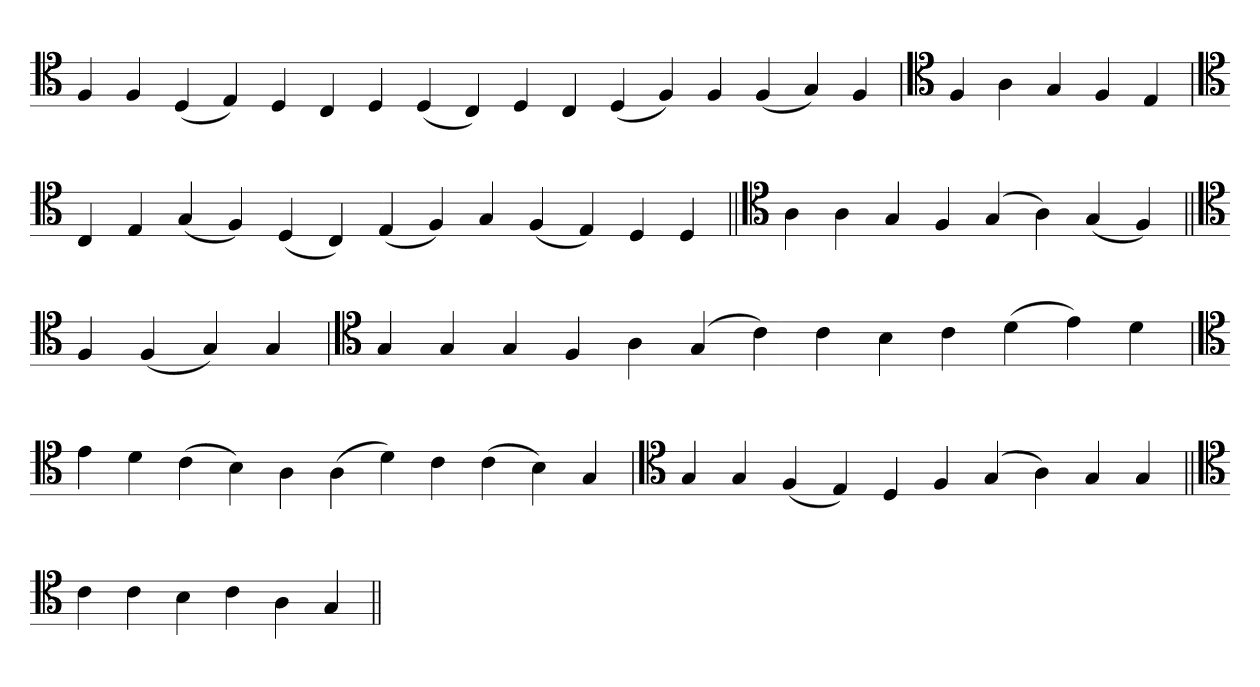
**kern
*part1
*staff1
*clefC4
=
4F
4F
(4D
4E)
4D
4C
4D
(4D
4C)
4D
4C
(4D
4F)
4F
(4F
4G)
4F
='
*clefC4
4F
4A
4G
4F
4E
=`
*clefC4
4C
4E
(4G
4F)
(4D
4C)
(4E
4F)
4G
(4F
4E)
4D
4D
=||
*clefC4
4A
4A
4G
4F
(4G
4A)
(4G
4F)
=||
*clefC4
4F
(4F
4G)
4G
=`
*clefC4
4G
4G
4G
4F
4A
(4G
4c)
4c
4B
4c
(4d
4e)
4d
='
*clefC4
4e
4d
(4c
4B)
4A
(4A
4d)
4c
(4c
4B)
4G
='
*clefC4
4G
4G
(4F
4E)
4D
4F
(4G
4A)
4G
4G
=||
*clefC4
4c
4c
4B
4c
4A
4G
=||
*-
